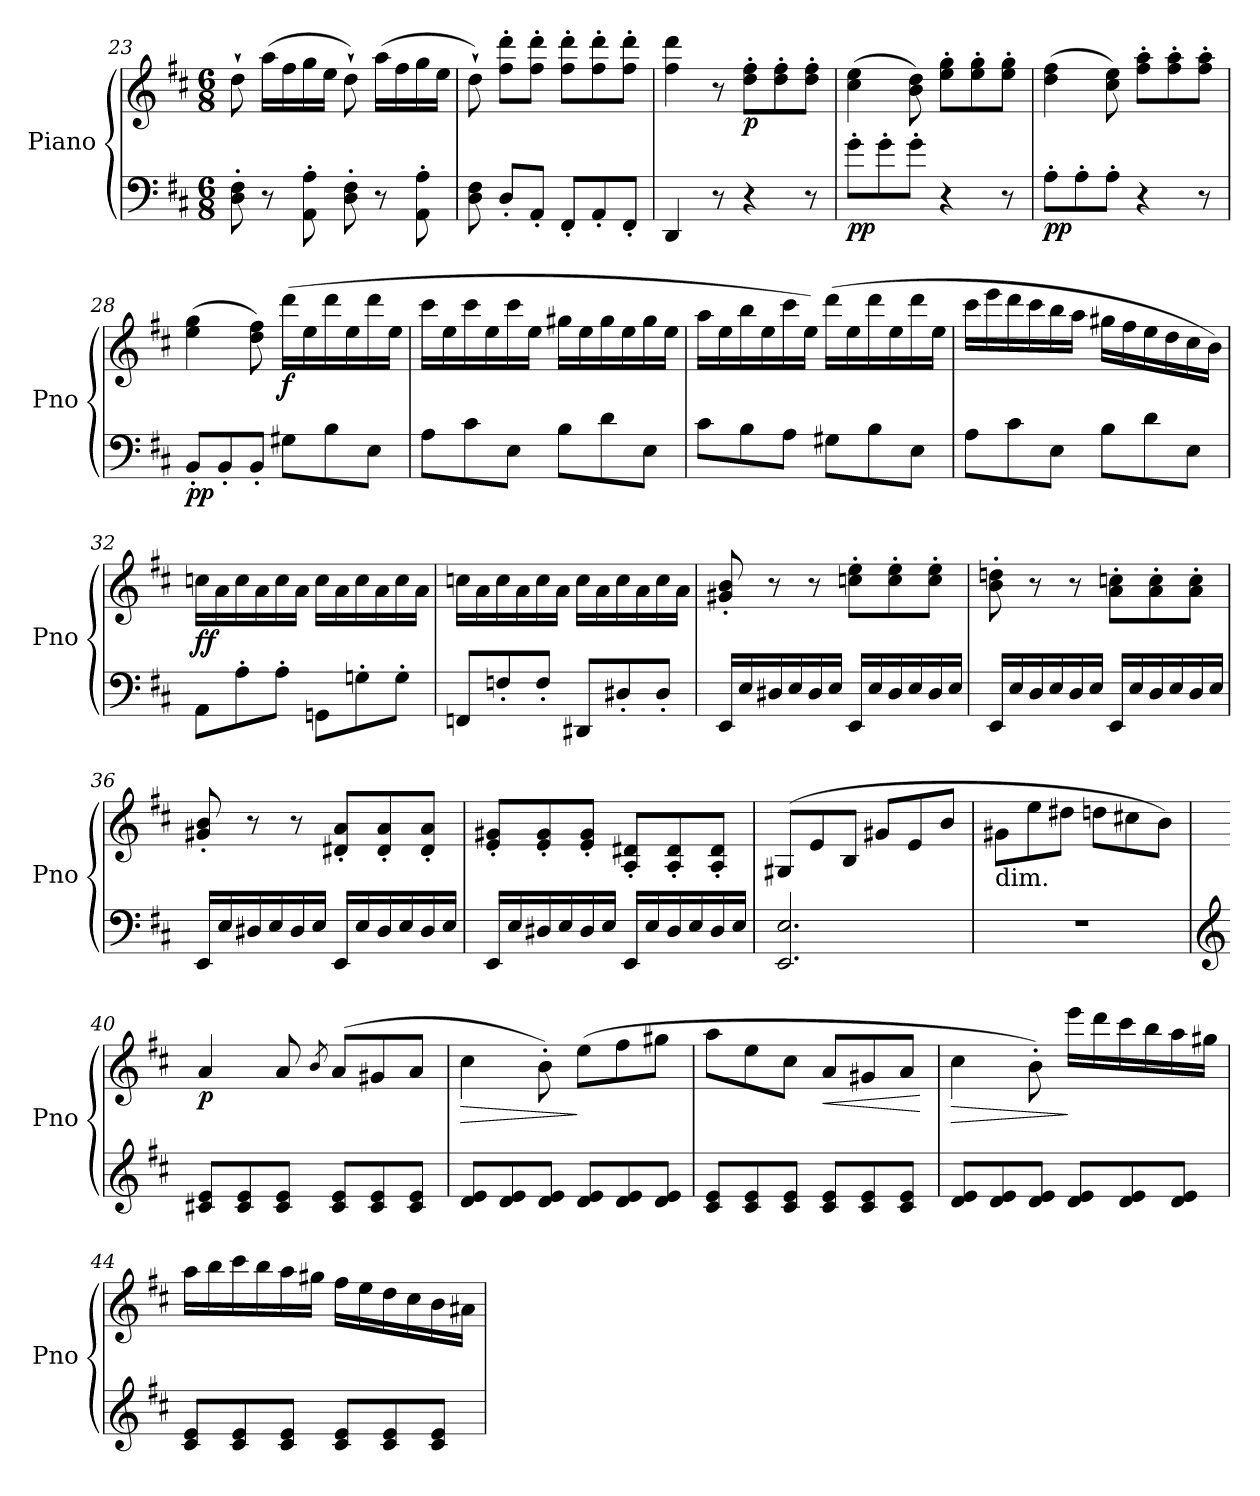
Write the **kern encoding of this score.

**kern	**kern	**dynam
*part1	*part1	*part1
*staff2	*staff1	*staff1/2
*I"Piano	*	*
*I'Pno	*	*
*clefF4	*clefG2	*
*k[f#c#]	*k[f#c#]	*
*M6/8	*M6/8	*
=23	=23	=23
8D\'< 8F#\'<	8dd`\	.
8r	(>16aa\LL	.
.	16ff#\	.
8AA\' 8A\'	16gg\	.
.	16ee\JJ	.
8D\' 8F#\'	8dd`\)	.
8r	(>16aa\LL	.
.	16ff#\	.
8AA\' 8A\'	16gg\	.
.	16ee\JJ	.
!!LO:PB:g=z
=24	=24	=24
8D\ 8F#\	8dd`\)	.
8D<'/L	8ff#\' 8ddd\'L	.
8AA<'/J	8ff#\' 8ddd\'J	.
8FF#<'/L	8ff#\' 8ddd\'L	.
8AA<'/	8ff#\' 8ddd\'	.
8FF#'/J	8ff#\' 8ddd\'J	.
=25	=25	=25
4DD/	4ff#\ 4ddd\	.
8r	8r	.
!	!	!LO:DY:b
4r	8dd\' 8ff#\'L	p
.	8dd\' 8ff#\'	.
8r	8dd\' 8ff#\'J	.
=26	=26	=26
!	!	!LO:DY:b=2
8g<'\L	(>4cc#\ 4ee\	pp
8g<'\	.	.
8g<'\J	8b\ 8dd\)	.
4r	8ee\' 8gg\'L	.
.	8ee\' 8gg\'	.
8r	8ee\' 8gg\'J	.
=27	=27	=27
!	!	!LO:DY:b=2
8A<'\L	(>4dd\ 4ff#\	pp
8A<'\	.	.
8A<'\J	8cc#\ 8ee\)	.
4r	8ff#\' 8aa\'L	.
.	8ff#\' 8aa\'	.
8r	8ff#\' 8aa\'J	.
=28	=28	=28
!	!	!LO:DY:b=2
8BB<'/L	(>4ee\ 4gg\	pp
8BB<'/	.	.
8BB<'/J	8dd\ 8ff#\)	.
!	!	!LO:DY:b
8G#X<\L	(>16ddd\LL	f
.	16ee\	.
8B<\	16ddd\	.
.	16ee\	.
8E<\J	16ddd\	.
.	16ee\JJ	.
!!LO:LB:g=z
=29	=29	=29
8A<\L	16ccc#\LL	.
.	16ee\	.
8c#<\	16ccc#\	.
.	16ee\	.
8E<\J	16ccc#\	.
.	16ee\JJ	.
8B<\L	16gg#X\LL	.
.	16ee\	.
8d<\	16gg#\	.
.	16ee\	.
8E<\J	16gg#\	.
.	16ee\JJ	.
=30	=30	=30
8c#<\L	16aa\LL	.
.	16ee\	.
8B<\	16bb\	.
.	16ee\	.
8A<\J	16ccc#\	.
.	16ee\JJ)	.
8G#X<\L	(>16ddd\LL	.
.	16ee\	.
8B<\	16ddd\	.
.	16ee\	.
8E\J	16ddd\	.
.	16ee\JJ	.
=31	=31	=31
8A<\L	16ccc#\LL	.
.	16eee\	.
8c#<\	16ddd\	.
.	16ccc#\	.
8E\J	16bb\	.
.	16aa\JJ	.
8B<\L	16gg#X\LL	.
.	16ff#\	.
8d<\	16ee\	.
.	16dd\	.
8E\J	16cc#\	.
.	16b\JJ)	.
!!LO:LB:g=z
=32	=32	=32
!	!	!LO:DY:b
8AA\L	16ccn\LL	ff
.	16a\	.
8A<'\	16cc\	.
.	16a\	.
8A<'\J	16cc\	.
.	16a\JJ	.
8GGn\L	16cc\LL	.
.	16a\	.
8Gn<'\	16cc\	.
.	16a\	.
8G<'\J	16cc\	.
.	16a\JJ	.
=33	=33	=33
8FFn/L	16ccn\LL	.
.	16a\	.
8Fn<'/	16cc\	.
.	16a\	.
8F<'/J	16cc\	.
.	16a\JJ	.
8DD#X/L	16cc\LL	.
.	16a\	.
8D#X<'/	16cc\	.
.	16a\	.
8D#<'/J	16cc\	.
.	16a\JJ	.
=34	=34	=34
16EE/LL	8g#X/' 8b/'	.
16E/	.	.
16D#X/	8r	.
16E/	.	.
16D#/	8r	.
16E/JJ	.	.
16EE/LL	8ccn\' 8ee\'L	.
16E/	.	.
16D#/	8cc\' 8ee\'	.
16E/	.	.
16D#/	8cc\' 8ee\'J	.
16E/JJ	.	.
!!LO:LB:g=z
=35	=35	=35
16EE/LL	8b\' 8ddn\'	.
16E/	.	.
16D/	8r	.
16E/	.	.
16D/	8r	.
16E/JJ	.	.
16EE/LL	8a\' 8ccn\'L	.
16E/	.	.
16D/	8a\' 8cc\'	.
16E/	.	.
16D/	8a\' 8cc\'J	.
16E/JJ	.	.
=36	=36	=36
16EE/LL	8g#X/' 8b/'	.
16E/	.	.
16D#X/	8r	.
16E/	.	.
16D#/	8r	.
16E/JJ	.	.
16EE/LL	8d#X/' 8a/'L	.
16E/	.	.
16D#/	8d#/' 8a/'	.
16E/	.	.
16D#/	8d#/' 8a/'J	.
16E/JJ	.	.
=37	=37	=37
16EE/LL	8e/' 8g#X/'L	.
16E/	.	.
16D#X/	8e/' 8g#/'	.
16E/	.	.
16D#/	8e/' 8g#/'J	.
16E/JJ	.	.
16EE/LL	8A/' 8d#X/'L	.
16E/	.	.
16D#/	8A/' 8d#/'	.
16E/	.	.
16D#/	8A/' 8d#/'J	.
16E/JJ	.	.
=38	=38	=38
2.EE/ 2.E/	(>8G#X/L	.
.	8e/	.
.	8B/J	.
.	8g#X/L	.
.	8e/	.
.	8b/J	.
!!LO:LB:g=z
=39	=39	=39
!	!LO:TX:b:t=dim.	!
2.r	8g#X\L	.
.	8ee\	.
.	8dd#X\J	.
.	8ddn\L	.
.	8cc#X\	.
.	8b\J)	.
=40	=40	=40
*clefG2	*	*
!	!	!LO:DY:b
8c#X/ 8e/L	4a/	p
8c#/ 8e/	.	.
8c#/ 8e/J	8a/	.
.	8qb/	.
8c#/ 8e/L	(>8a/L	.
8c#/ 8e/	8g#X/	.
8c#/ 8e/J	8a/J	.
=41	=41	=41
!	!	!LO:HP:b
8d/ 8e/L	4cc#\	>
8d/ 8e/	.	.
8d/ 8e/J	8b'\)	.
8d/ 8e/L	(>8ee\L	]
8d/ 8e/	8ff#\	.
8d/ 8e/J	8gg#X\J	.
=42	=42	=42
8c#/ 8e/L	8aa\L	.
8c#/ 8e/	8ee\	.
8c#/ 8e/J	8cc#\J	.
!	!	!LO:HP:b
8c#/ 8e/L	8a/L	<
8c#/ 8e/	8g#X/	.
8c#/ 8e/J	8a/J	.
.	.	[
!!LO:LB:g=z
=43	=43	=43
!	!	!LO:HP:b
8d/ 8e/L	4cc#\	>
8d/ 8e/	.	.
8d/ 8e/J	8b'\)	.
8d/ 8e/L	16eee\LL	]
.	16ddd\	.
8d/ 8e/	16ccc#\	.
.	16bb\	.
8d/ 8e/J	16aa\	.
.	16gg#X\JJ	.
=44	=44	=44
8c#/ 8e/L	16aa\LL	.
.	16bb\	.
8c#/ 8e/	16ccc#\	.
.	16bb\	.
8c#/ 8e/J	16aa\	.
.	16gg#X\JJ	.
8c#/ 8e/L	16ff#\LL	.
.	16ee\	.
8c#/ 8e/	16dd\	.
.	16cc#\	.
8c#/ 8e/J	16b\	.
.	16a#X\JJ	.
=	=	=
*-	*-	*-
